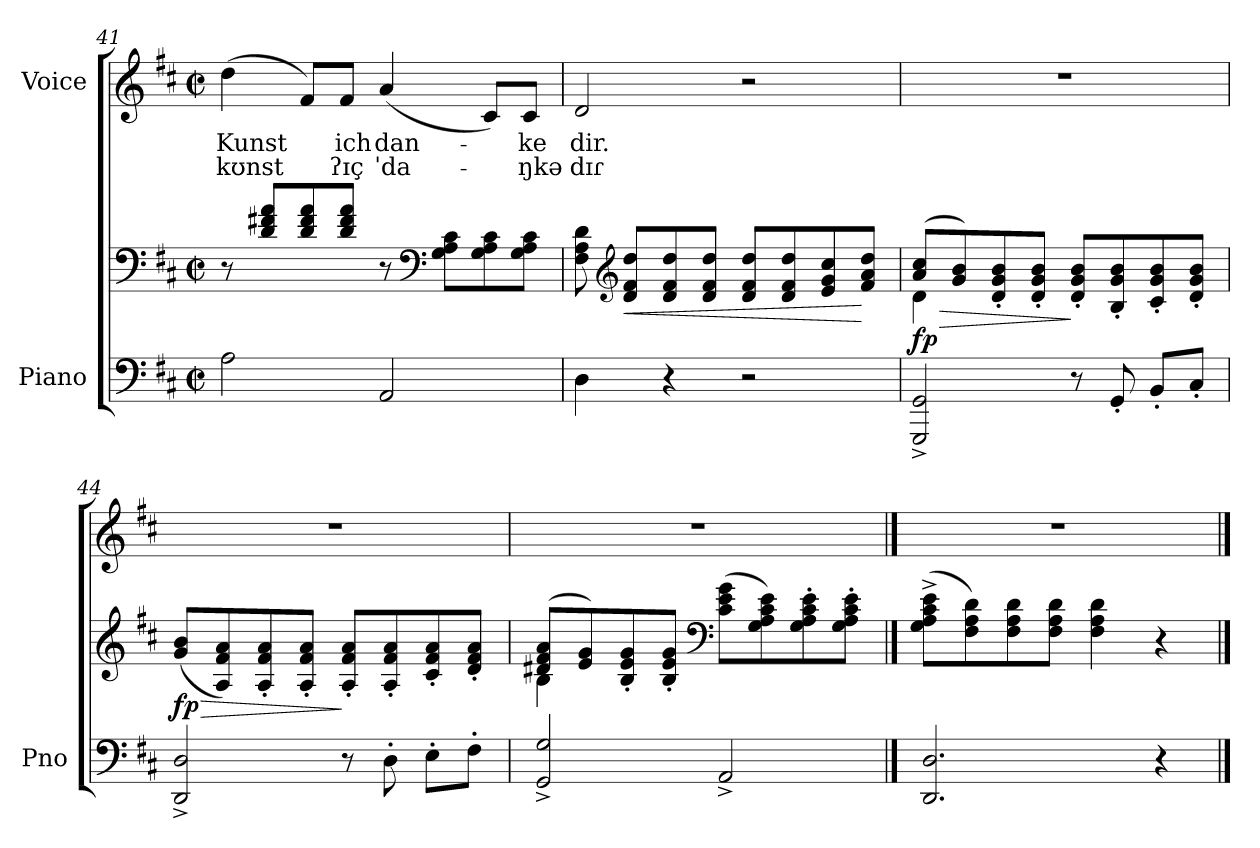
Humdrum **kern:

**kern	**kern	**dynam	**kern	**text	**text
*part2	*part2	*part2	*part1	*part1	*part1
*staff3	*staff2	*staff2/3	*staff1	*staff1	*staff1
*I"Piano	*	*	*I"Voice	*	*
*I'Pno	*	*	*	*	*
*clefF4	*clefF4	*	*clefG2	*	*
*k[f#c#]	*k[f#c#]	*	*k[f#c#]	*	*
*M2/2	*M2/2	*	*M2/2	*	*
*met(c|)	*met(c|)	*	*met(c|)	*	*
=41	=41	=41	=41	=41	=41
!	!	!	!	!LO:LY:b	!LO:LY:b
2A\	8r	.	(4dd\	Kunst	kʊnst
.	8d/ 8f#X/ 8a/L	.	.	.	.
.	8d/ 8f#/ 8a/	.	8f#/L)	.	.
!	!	!	!	!LO:LY:b	!LO:LY:b
.	8d/ 8f#/ 8a/J	.	8f#/J	ich	ʔɪç
!	!	!	!	!LO:LY:b	!LO:LY:b
2AA/	8r	.	(4a/	dan-	ˈda-
*	*clefF4	*	*	*	*
.	8G\ 8A\ 8c#\L	.	.	.	.
.	8G\ 8A\ 8c#\	.	8c#/L)	.	.
!	!	!	!	!LO:LY:b	!LO:LY:b
.	8G\ 8A\ 8c#\J	.	8c#/J	-ke	-ŋkə
!!LO:LB:g=z
=42	=42	=42	=42	=42	=42
!	!	!	!	!LO:LY:b	!LO:LY:b
4D\	8F#\ 8A\ 8d\	.	2d/	dir.	dɪɾ
*	*clefG2	*	*	*	*
!	!	!LO:HP:b	!	!	!
.	8d/ 8f#/ 8dd/L	<	.	.	.
4r	8d/ 8f#/ 8dd/	.	.	.	.
.	8d/ 8f#/ 8dd/J	.	.	.	.
2r	8d/ 8f#/ 8dd/L	.	2r	.	.
.	8d/ 8f#/ 8dd/	.	.	.	.
.	8e/ 8g/ 8cc#/	.	.	.	.
.	8f#/ 8a/ 8dd/J	[	.	.	.
=43	=43	=43	=43	=43	=43
!	!	!LO:HP:b	!	!	!
*	*^	*	*	*	*
!	!	!	!LO:DY:n=1:b	!	!	!
2GGG/^ 2GG/^	(8a/ 8cc#/L	4d\	> fp	1r	.	.
.	8g/ 8b/)	.	.	.	.	.
.	8d/' 8g/' 8b/'	2.ryy	.	.	.	.
.	8d/' 8g/' 8b/'J	.	.	.	.	.
8r	8d/' 8g/' 8b/'L	.	]	.	.	.
8GG'/	8B/' 8g/' 8b/'	.	.	.	.	.
8BB'/L	8c#/' 8g/' 8b/'	.	.	.	.	.
8C#'/J	8d/' 8g/' 8b/'J	.	.	.	.	.
*	*v	*v	*	*	*	*
=44	=44	=44	=44	=44	=44
!	!	!LO:HP:b	!	!	!
!	!	!LO:DY:n=1:b	!	!	!
2DD/^ 2D/^	(>8g/ 8b/L	> fp	1r	.	.
.	8A/ 8f#/ 8a/)	.	.	.	.
.	8A/'> 8f#/'> 8a/'>	.	.	.	.
.	8A/'> 8f#/'> 8a/'>J	.	.	.	.
8r	8A/'> 8f#/'> 8a/'>L	]	.	.	.
8D'\	8A/'> 8f#/'> 8a/'>	.	.	.	.
8E'\L	8c#/'> 8f#/'> 8a/'>	.	.	.	.
8F#'\J	8d/'> 8f#/'> 8a/'>J	.	.	.	.
=45	=45	=45	=45	=45	=45
*	*^	*	*	*	*
2GG/^ 2G/^	(8d#X/ 8f#/ 8a/L	4B\	.	1r	.	.
.	8e/ 8g/)	.	.	.	.	.
.	8B/' 8e/' 8g/'	2.ryy	.	.	.	.
.	8B/' 8e/' 8g/'J	.	.	.	.	.
*	*clefF4	*	*	*	*	*
2AA^/	(8c#\ 8e\ 8g\L	.	.	.	.	.
.	8G\ 8A\ 8c#\ 8e\)	.	.	.	.	.
.	8G\' 8A\' 8c#\' 8e\'	.	.	.	.	.
.	8G\' 8A\' 8c#\' 8e\'J	.	.	.	.	.
*	*v	*v	*	*	*	*
!!LO:LB:g=z
==46	==46	==46	==46	==46	==46
2.DD/ 2.D/	(8G\^ 8A\^ 8c#\^ 8e\^L	.	1r	.	.
.	8F#\ 8A\ 8d\)	.	.	.	.
.	8F#\ 8A\ 8d\	.	.	.	.
.	8F#\ 8A\ 8d\J	.	.	.	.
.	4F#\ 4A\ 4d\	.	.	.	.
4r	4r	.	.	.	.
==	==	==	==	==	==
*-	*-	*-	*-	*-	*-
